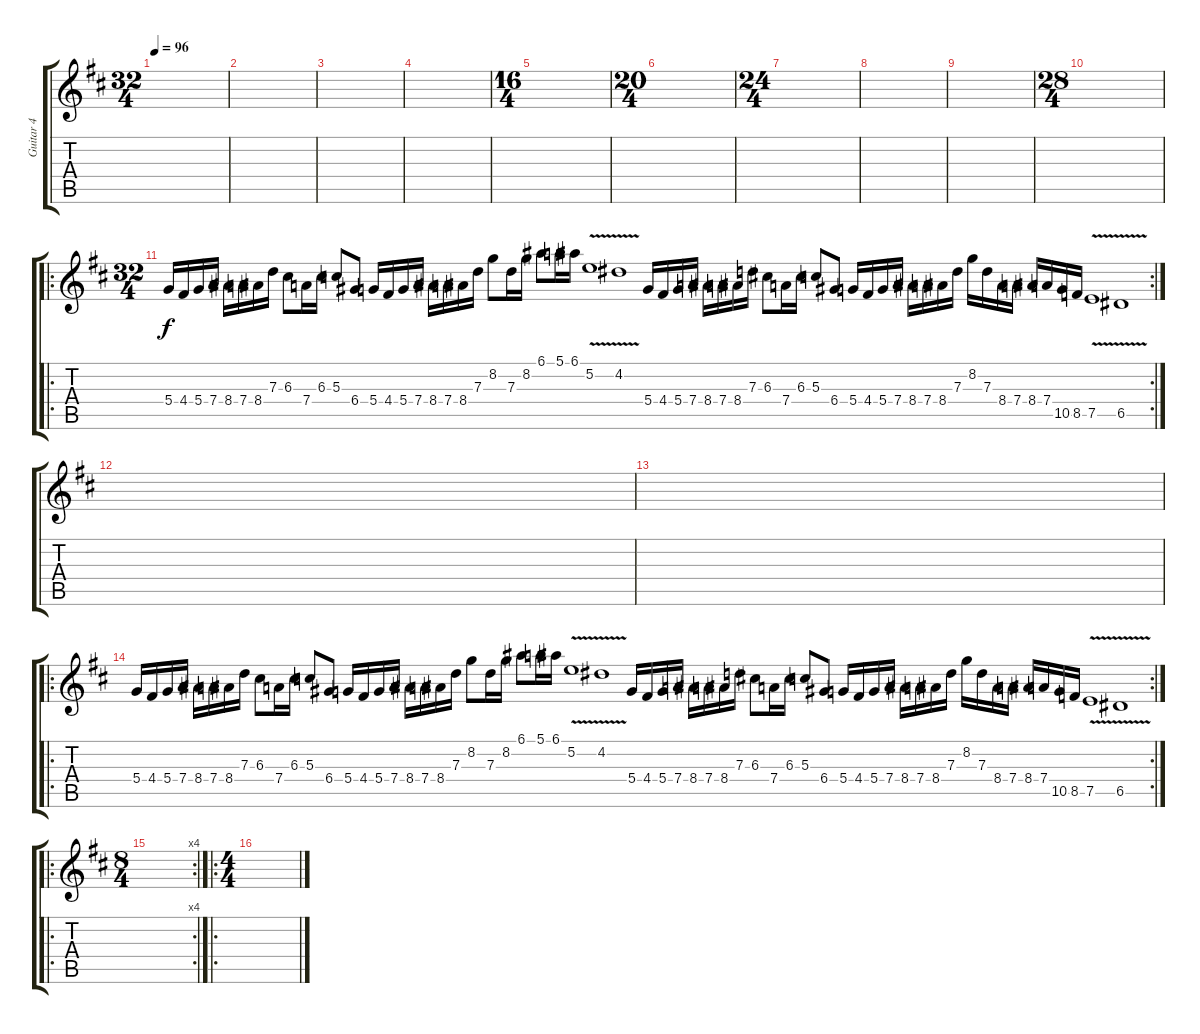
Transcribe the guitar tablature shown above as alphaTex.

\track ("Guitar 4" "Guitar 4") {instrument overdrivenguitar}
\staff {score tabs}
\tuning (E4 B3 G3 D3 A2 E2) {hide}
\ts (32 4)
\tempo 96
\clef g2
\ks d
|
|
|
|
\ts (16 4)
|
\ts (20 4)
|
\ts (24 4)
|
|
|
\ts (28 4)
|
\ro
\rc 2
\ts (32 4)
5.4.16 4.4.16 5.4.16 7.4.16 8.4.16 7.4.16 8.4.16 7.3.16 6.3.8 7.4.16 6.3.16 5.3.8 6.4.8 5.4.16 4.4.16 5.4.16 7.4.16 8.4.16 7.4.16 8.4.16 7.3.16 8.2.8 7.3.16 8.2.16 6.1.8 5.1.16 6.1.16 5.2{v}.1 4.2{v}.1 5.4.16 4.4.16 5.4.16 7.4.16 8.4.16 7.4.16 8.4.16 7.3.16 6.3.8 7.4.16 6.3.16 5.3.8 6.4.8 5.4.16 4.4.16 5.4.16 7.4.16 8.4.16 7.4.16 8.4.16 7.3.16 8.2.16 7.3.16 8.4.16 7.4.16 8.4.16 7.4.16 10.5.16 8.5.16 7.5{v}.1 6.5{v}.1 |
|
|
\ro
\rc 2
5.4.16 4.4.16 5.4.16 7.4.16 8.4.16 7.4.16 8.4.16 7.3.16 6.3.8 7.4.16 6.3.16 5.3.8 6.4.8 5.4.16 4.4.16 5.4.16 7.4.16 8.4.16 7.4.16 8.4.16 7.3.16 8.2.8 7.3.16 8.2.16 6.1.8 5.1.16 6.1.16 5.2{v}.1 4.2{v}.1 5.4.16 4.4.16 5.4.16 7.4.16 8.4.16 7.4.16 8.4.16 7.3.16 6.3.8 7.4.16 6.3.16 5.3.8 6.4.8 5.4.16 4.4.16 5.4.16 7.4.16 8.4.16 7.4.16 8.4.16 7.3.16 8.2.16 7.3.16 8.4.16 7.4.16 8.4.16 7.4.16 10.5.16 8.5.16 7.5{v}.1 6.5{v}.1 |
\ro
\rc 4
\ts (8 4)
|
\ro
\ts (4 4)
